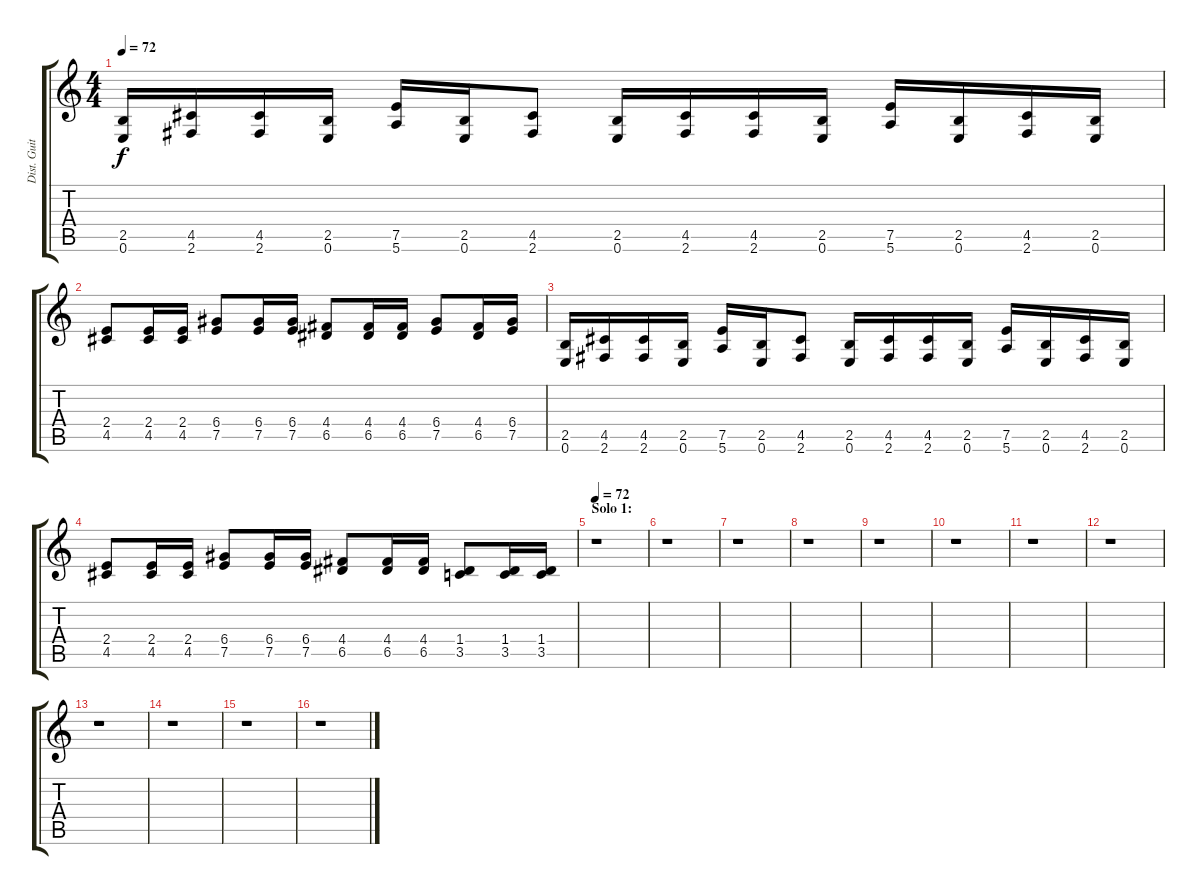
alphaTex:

\track ("Dist. Guitar 2" "Dist. Guit") {instrument overdrivenguitar}
\staff {score tabs}
\tuning (E4 B3 G3 D3 A2 E2) {hide}
\ts (4 4)
\tempo 72
\clef g2
\ks c
(2.5 0.6).16{dy f} (4.5 2.6).16 (4.5 2.6).16 (2.5 0.6).16 (7.5 5.6).16 (2.5 0.6).16 (4.5 2.6).8 (2.5 0.6).16 (4.5 2.6).16 (4.5 2.6).16 (2.5 0.6).16 (7.5 5.6).16 (2.5 0.6).16 (4.5 2.6).16 (2.5 0.6).16 |
(2.4 4.5).8 (2.4 4.5).16 (2.4 4.5).16 (6.4 7.5).8 (6.4 7.5).16 (6.4 7.5).16 (4.4 6.5).8 (4.4 6.5).16 (4.4 6.5).16 (6.4 7.5).8 (4.4 6.5).16 (6.4 7.5).16 |
(2.5 0.6).16 (4.5 2.6).16 (4.5 2.6).16 (2.5 0.6).16 (7.5 5.6).16 (2.5 0.6).16 (4.5 2.6).8 (2.5 0.6).16 (4.5 2.6).16 (4.5 2.6).16 (2.5 0.6).16 (7.5 5.6).16 (2.5 0.6).16 (4.5 2.6).16 (2.5 0.6).16 |
(2.4 4.5).8 (2.4 4.5).16 (2.4 4.5).16 (6.4 7.5).8 (6.4 7.5).16 (6.4 7.5).16 (4.4 6.5).8 (4.4 6.5).16 (4.4 6.5).16 (1.4 3.5).8 (1.4 3.5).16 (1.4 3.5).16 |
\section ("" "Solo 1:")
\tempo 72
r.1 |
r.1 |
r.1 |
r.1 |
r.1 |
r.1 |
r.1 |
r.1 |
r.1 |
r.1 |
r.1 |
r.1
